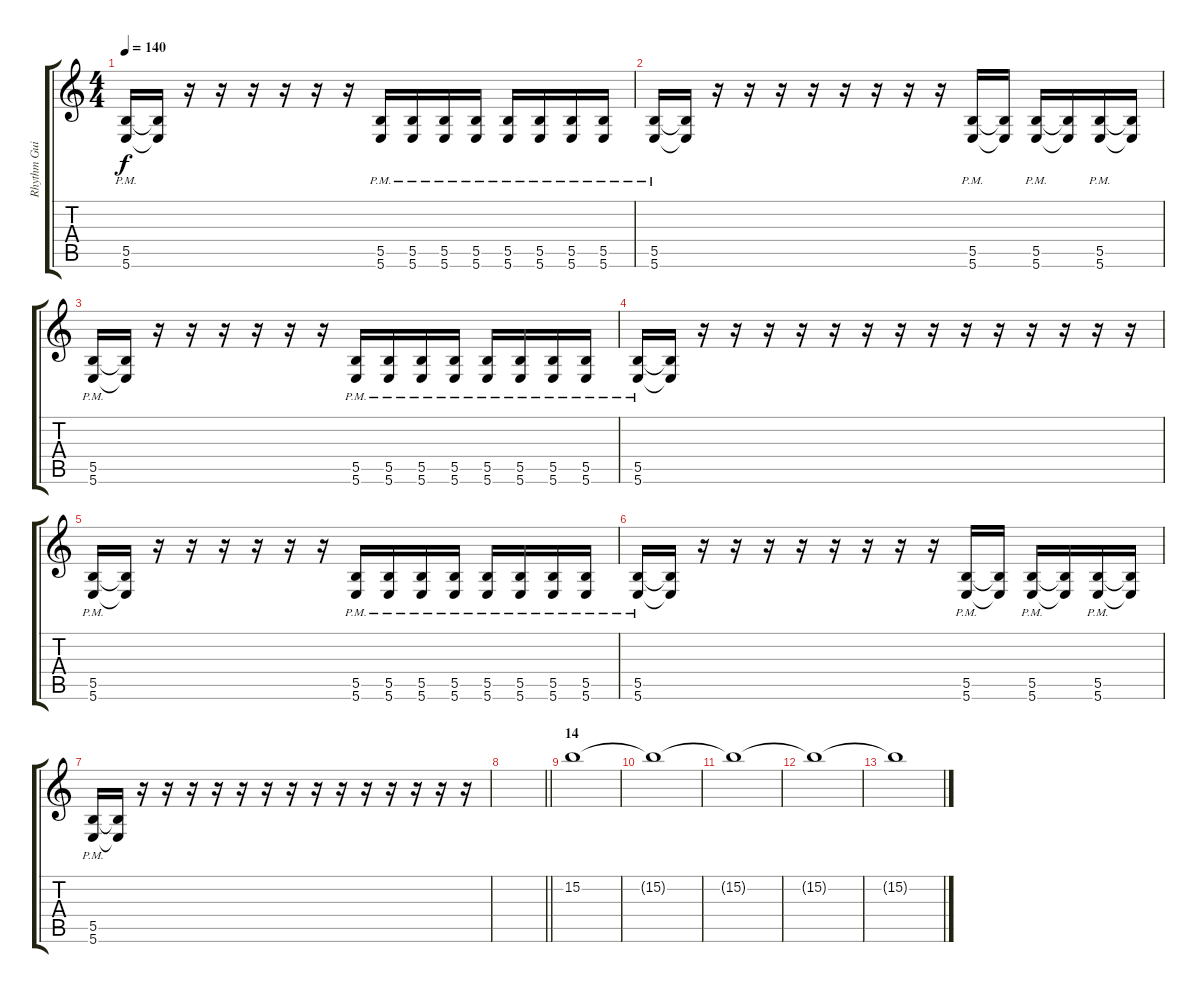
\track ("Rhythm Guitar 1" "Rhythm Gui") {instrument distortionguitar}
\staff {score tabs}
\tuning (Db4 Ab3 E3 B2 Gb2 B1) {hide}
\ts (4 4)
\tempo 140
\clef g2
\ks c
(5.5{pm} 5.6{pm}).16{dy f} (5.5{t} 5.6{t}).16 r.16 r.16 r.16 r.16 r.16 r.16 (5.5{pm} 5.6{pm}).16 (5.5{pm} 5.6{pm}).16 (5.5{pm} 5.6{pm}).16 (5.5{pm} 5.6{pm}).16 (5.5{pm} 5.6{pm}).16 (5.5{pm} 5.6{pm}).16 (5.5{pm} 5.6{pm}).16 (5.5{pm} 5.6{pm}).16 |
(5.5{pm} 5.6{pm}).16 (5.5{t} 5.6{t}).16 r.16 r.16 r.16 r.16 r.16 r.16 r.16 r.16 (5.5{pm} 5.6{pm}).16 (5.5{t} 5.6{t}).16 (5.5{pm} 5.6{pm}).16 (5.5{t} 5.6{t}).16 (5.5{pm} 5.6{pm}).16 (5.5{t} 5.6{t}).16 |
(5.5{pm} 5.6{pm}).16 (5.5{t} 5.6{t}).16 r.16 r.16 r.16 r.16 r.16 r.16 (5.5{pm} 5.6{pm}).16 (5.5{pm} 5.6{pm}).16 (5.5{pm} 5.6{pm}).16 (5.5{pm} 5.6{pm}).16 (5.5{pm} 5.6{pm}).16 (5.5{pm} 5.6{pm}).16 (5.5{pm} 5.6{pm}).16 (5.5{pm} 5.6{pm}).16 |
(5.5{pm} 5.6{pm}).16 (5.5{t} 5.6{t}).16 r.16 r.16 r.16 r.16 r.16 r.16 r.16 r.16 r.16 r.16 r.16 r.16 r.16 r.16 |
(5.5{pm} 5.6{pm}).16 (5.5{t} 5.6{t}).16 r.16 r.16 r.16 r.16 r.16 r.16 (5.5{pm} 5.6{pm}).16 (5.5{pm} 5.6{pm}).16 (5.5{pm} 5.6{pm}).16 (5.5{pm} 5.6{pm}).16 (5.5{pm} 5.6{pm}).16 (5.5{pm} 5.6{pm}).16 (5.5{pm} 5.6{pm}).16 (5.5{pm} 5.6{pm}).16 |
(5.5{pm} 5.6{pm}).16 (5.5{t} 5.6{t}).16 r.16 r.16 r.16 r.16 r.16 r.16 r.16 r.16 (5.5{pm} 5.6{pm}).16 (5.5{t} 5.6{t}).16 (5.5{pm} 5.6{pm}).16 (5.5{t} 5.6{t}).16 (5.5{pm} 5.6{pm}).16 (5.5{t} 5.6{t}).16 |
(5.5{pm} 5.6{pm}).16 (5.5{t} 5.6{t}).16 r.16 r.16 r.16 r.16 r.16 r.16 r.16 r.16 r.16 r.16 r.16 r.16 r.16 r.16 |
\barLineRight lightlight
|
\section ("" "14")
15.2.1{volume 0 instrument stringensemble1} |
15.2{t}.1 |
15.2{t}.1 |
15.2{t}.1 |
15.2{t}.1
